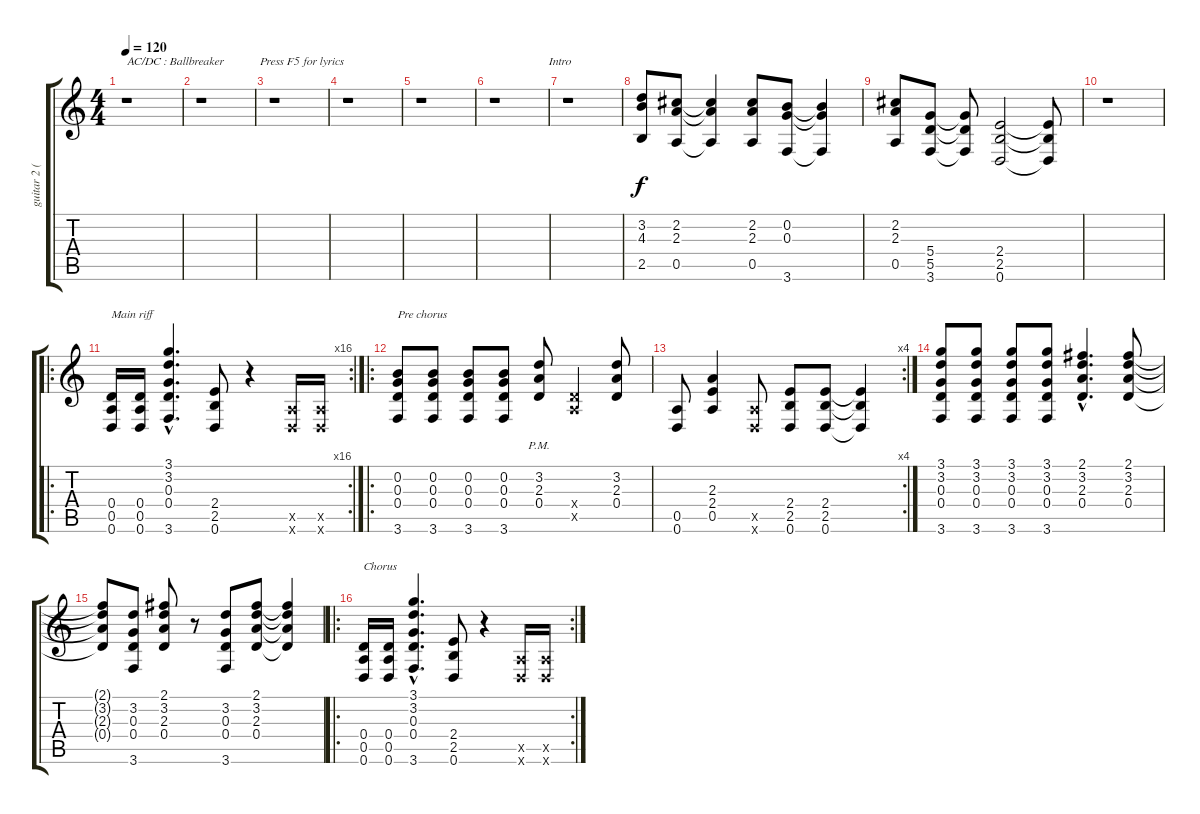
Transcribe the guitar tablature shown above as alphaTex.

\track ("guitar 2 (Malcolm young)" "guitar 2 (") {instrument distortionguitar}
\staff {score tabs}
\tuning (E4 B3 G3 D3 A2 D2) {hide}
\ts (4 4)
\tempo 120
\clef g2
\ks c
r.1{txt "AC/DC : Ballbreaker            Press F5 for lyrics" dy f instrument distortionguitar} |
r.1 |
r.1 |
r.1 |
r.1 |
r.1{txt "                  Intro"} |
r.1 |
(3.2 4.3 2.5).8 (2.2 2.3 0.5).8 (2.2{t} 2.3{t} 0.5{t}).4 (2.2 2.3 0.5).8 (0.2 0.3 3.6).8 (0.2{t} 0.3{t} 3.6{t}).4 |
(2.2 2.3 0.5).8 (5.4 5.5 3.6).8 (5.4{t} 5.5{t} 3.6{t}).8 (2.4 2.5 0.6).2 (2.4{t} 2.5{t} 0.6{t}).8 |
r.1 |
\ro
\rc 16
(0.4 0.5 0.6).16{txt "Main riff"} (0.4 0.5 0.6).16 (3.1{hac} 3.2{hac} 0.3{hac} 0.4{hac} 3.6{hac}).4{d} (2.4 2.5 0.6).8 r.4 (0.5{x} 0.6{x}).16 (0.5{x} 0.6{x}).16 |
\ro
(0.2 0.3 0.4 3.6).8{txt "Pre chorus"} (0.2 0.3 0.4 3.6).8 (0.2 0.3 0.4 3.6).8 (0.2 0.3 0.4 3.6).8 (3.2{pm} 2.3 0.4).8 (0.4{x} 0.5{x}).4 (3.2 2.3 0.4).8 |
\rc 4
(0.5 0.6).8 (2.3 2.4 0.5).4 (0.5{x} 0.6{x}).8 (2.4 2.5 0.6).8 (2.4 2.5 0.6).8 (2.4{t} 2.5{t} 0.6{t}).4 |
(3.1 3.2 0.3 0.4 3.6).8 (3.1 3.2 0.3 0.4 3.6).8 (3.1 3.2 0.3 0.4 3.6).8 (3.1 3.2 0.3 0.4 3.6).8 (2.1{hac} 3.2{hac} 2.3{hac} 0.4{hac}).4{d} (2.1 3.2 2.3 0.4).8 |
(2.1{t} 3.2{t} 2.3{t} 0.4{t}).8 (3.2 0.3 0.4 3.6).8 (2.1 3.2 2.3 0.4).8 r.8 (3.2 0.3 0.4 3.6).8 (2.1 3.2 2.3 0.4).8 (2.1{t} 3.2{t} 2.3{t} 0.4{t}).4 |
\ro
\rc 2
(0.4 0.5 0.6).16{txt "Chorus"} (0.4 0.5 0.6).16 (3.1{hac} 3.2{hac} 0.3{hac} 0.4{hac} 3.6{hac}).4{d} (2.4 2.5 0.6).8 r.4 (0.5{x} 0.6{x}).16 (0.5{x} 0.6{x}).16
